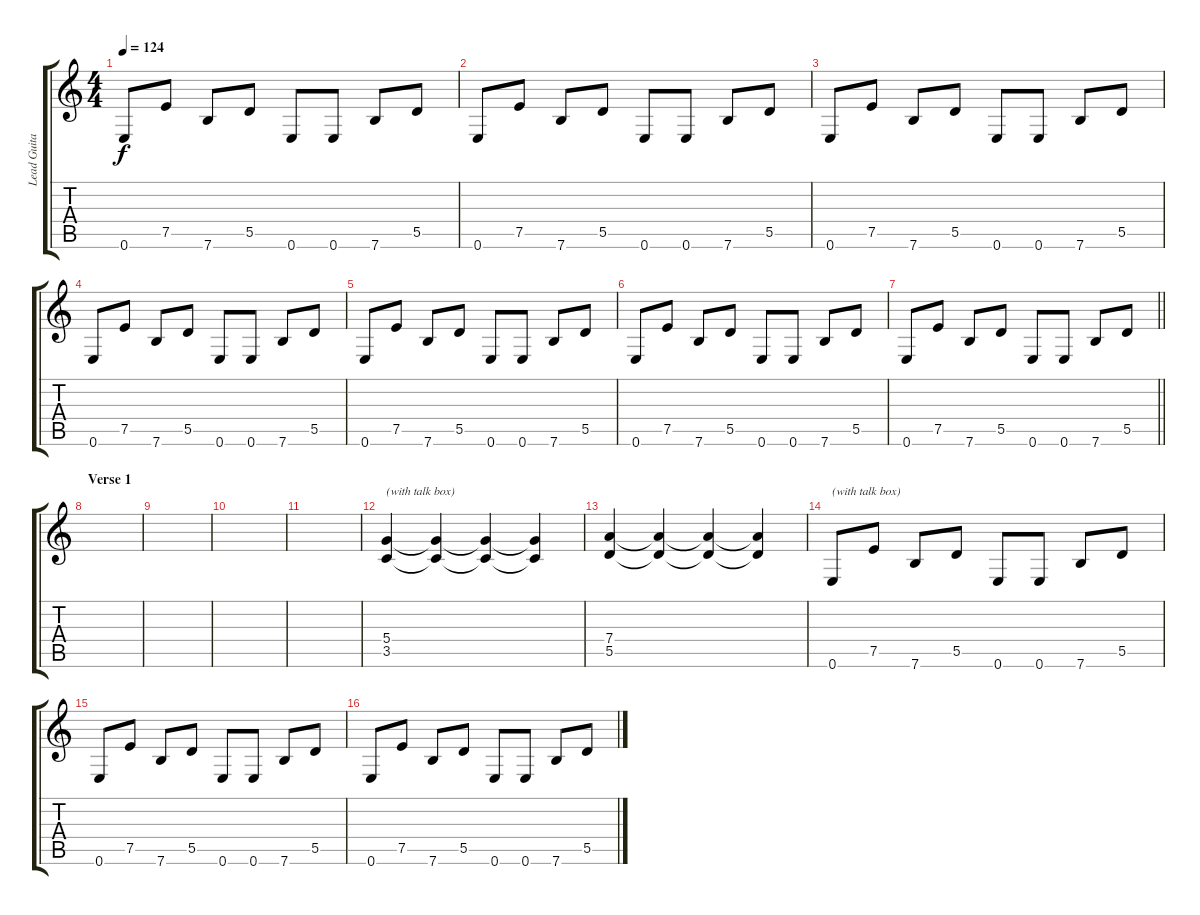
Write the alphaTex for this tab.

\track ("Lead Guitar" "Lead Guita") {instrument distortionguitar}
\staff {score tabs}
\tuning (E4 B3 G3 D3 A2 E2) {hide}
\ts (4 4)
\tempo 124
\clef g2
\ks c
0.6.8{dy f} 7.5.8 7.6.8 5.5.8 0.6.8 0.6.8 7.6.8 5.5.8 |
0.6.8 7.5.8 7.6.8 5.5.8 0.6.8 0.6.8 7.6.8 5.5.8 |
0.6.8 7.5.8 7.6.8 5.5.8 0.6.8 0.6.8 7.6.8 5.5.8 |
0.6.8 7.5.8 7.6.8 5.5.8 0.6.8 0.6.8 7.6.8 5.5.8 |
0.6.8 7.5.8 7.6.8 5.5.8 0.6.8 0.6.8 7.6.8 5.5.8 |
0.6.8 7.5.8 7.6.8 5.5.8 0.6.8 0.6.8 7.6.8 5.5.8 |
\barLineRight lightlight
0.6.8 7.5.8 7.6.8 5.5.8 0.6.8 0.6.8 7.6.8 5.5.8 |
\section ("" "Verse 1")
|
|
|
|
(5.4 3.5).4{txt "(with talk box)"} (5.4{t} 3.5{t}).4 (5.4{t} 3.5{t}).4 (5.4{t} 3.5{t}).4 |
(7.4 5.5).4 (7.4{t} 5.5{t}).4 (7.4{t} 5.5{t}).4 (7.4{t} 5.5{t}).4 |
0.6.8{txt "(with talk box)"} 7.5.8 7.6.8 5.5.8 0.6.8 0.6.8 7.6.8 5.5.8 |
0.6.8 7.5.8 7.6.8 5.5.8 0.6.8 0.6.8 7.6.8 5.5.8 |
0.6.8 7.5.8 7.6.8 5.5.8 0.6.8{volume 0} 0.6.8 7.6.8 5.5.8
